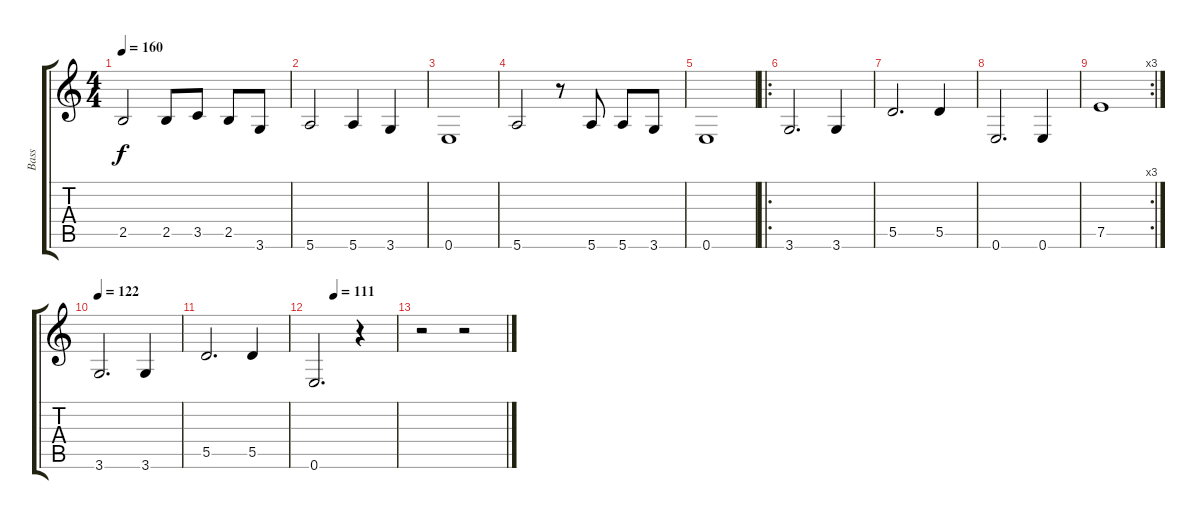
\track ("Bass" "Bass") {instrument electricbassfinger}
\staff {score tabs}
\tuning (E4 B3 G3 D3 A2 E2) {hide}
\ts (4 4)
\tempo 160
\clef g2
\ks c
2.5.2{dy f} 2.5.8 3.5.8 2.5.8 3.6.8 |
5.6.2 5.6.4 3.6.4 |
0.6.1 |
5.6.2 r.8 5.6.8 5.6.8 3.6.8 |
0.6.1 |
\ro
3.6.2{d} 3.6.4 |
5.5.2{d} 5.5.4 |
0.6.2{d} 0.6.4 |
\rc 3
7.5.1 |
\tempo 122
3.6.2{d} 3.6.4 |
5.5.2{d} 5.5.4 |
\tempo (111 0.25)
0.6.2{d} r.4 |
r.2 r.2
